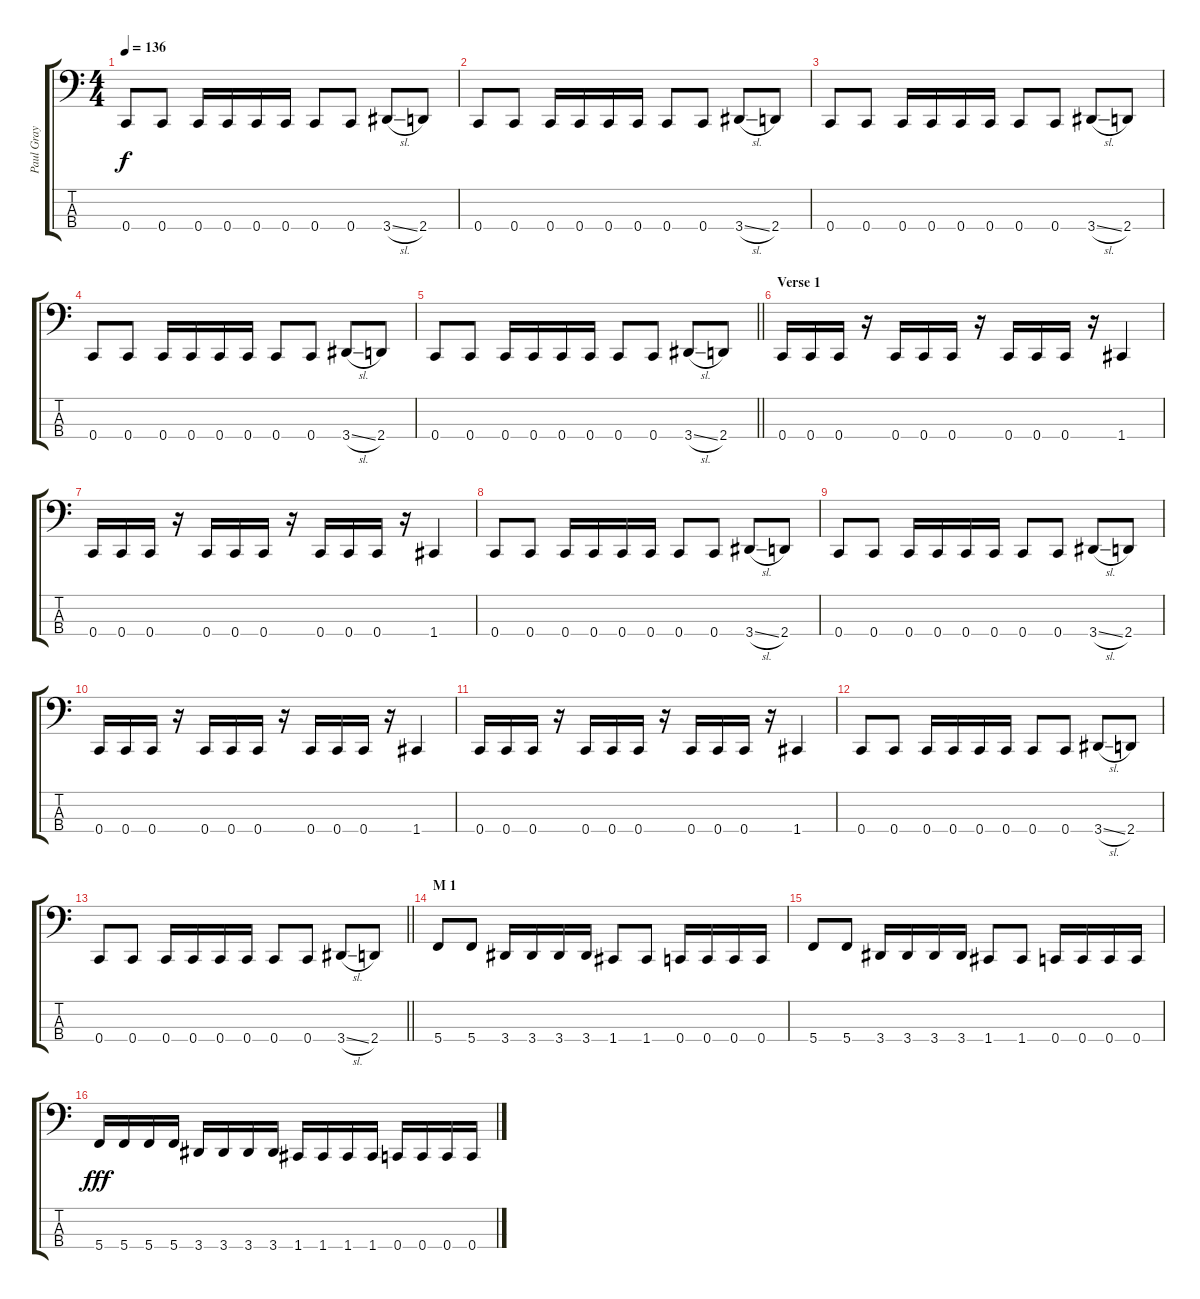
\track ("Paul Gray" "Paul Gray") {instrument electricbasspick}
\staff {score tabs}
\tuning (F2 C2 G1 C1) {hide}
\ts (4 4)
\tempo 136
\clef f4
\ks c
0.4.8{dy f} 0.4.8 0.4.16 0.4.16 0.4.16 0.4.16 0.4.8 0.4.8 3.4{sl}.8 2.4.8 |
0.4.8 0.4.8 0.4.16 0.4.16 0.4.16 0.4.16 0.4.8 0.4.8 3.4{sl}.8 2.4.8 |
0.4.8 0.4.8 0.4.16 0.4.16 0.4.16 0.4.16 0.4.8 0.4.8 3.4{sl}.8 2.4.8 |
0.4.8 0.4.8 0.4.16 0.4.16 0.4.16 0.4.16 0.4.8 0.4.8 3.4{sl}.8 2.4.8 |
\barLineRight lightlight
0.4.8 0.4.8 0.4.16 0.4.16 0.4.16 0.4.16 0.4.8 0.4.8 3.4{sl}.8 2.4.8 |
\section ("" "Verse 1")
0.4.16 0.4.16 0.4.16 r.16 0.4.16 0.4.16 0.4.16 r.16 0.4.16 0.4.16 0.4.16 r.16 1.4.4 |
0.4.16 0.4.16 0.4.16 r.16 0.4.16 0.4.16 0.4.16 r.16 0.4.16 0.4.16 0.4.16 r.16 1.4.4 |
0.4.8 0.4.8 0.4.16 0.4.16 0.4.16 0.4.16 0.4.8 0.4.8 3.4{sl}.8 2.4.8 |
0.4.8 0.4.8 0.4.16 0.4.16 0.4.16 0.4.16 0.4.8 0.4.8 3.4{sl}.8 2.4.8 |
0.4.16 0.4.16 0.4.16 r.16 0.4.16 0.4.16 0.4.16 r.16 0.4.16 0.4.16 0.4.16 r.16 1.4.4 |
0.4.16 0.4.16 0.4.16 r.16 0.4.16 0.4.16 0.4.16 r.16 0.4.16 0.4.16 0.4.16 r.16 1.4.4 |
0.4.8 0.4.8 0.4.16 0.4.16 0.4.16 0.4.16 0.4.8 0.4.8 3.4{sl}.8 2.4.8 |
\barLineRight lightlight
0.4.8 0.4.8 0.4.16 0.4.16 0.4.16 0.4.16 0.4.8 0.4.8 3.4{sl}.8 2.4.8 |
\section ("" "M 1")
5.4.8 5.4.8 3.4.16 3.4.16 3.4.16 3.4.16 1.4.8 1.4.8 0.4.16 0.4.16 0.4.16 0.4.16 |
5.4.8 5.4.8 3.4.16 3.4.16 3.4.16 3.4.16 1.4.8 1.4.8 0.4.16 0.4.16 0.4.16 0.4.16 |
5.4.16{dy fff} 5.4.16 5.4.16 5.4.16 3.4.16 3.4.16 3.4.16 3.4.16 1.4.16 1.4.16 1.4.16 1.4.16 0.4.16 0.4.16 0.4.16 0.4.16
